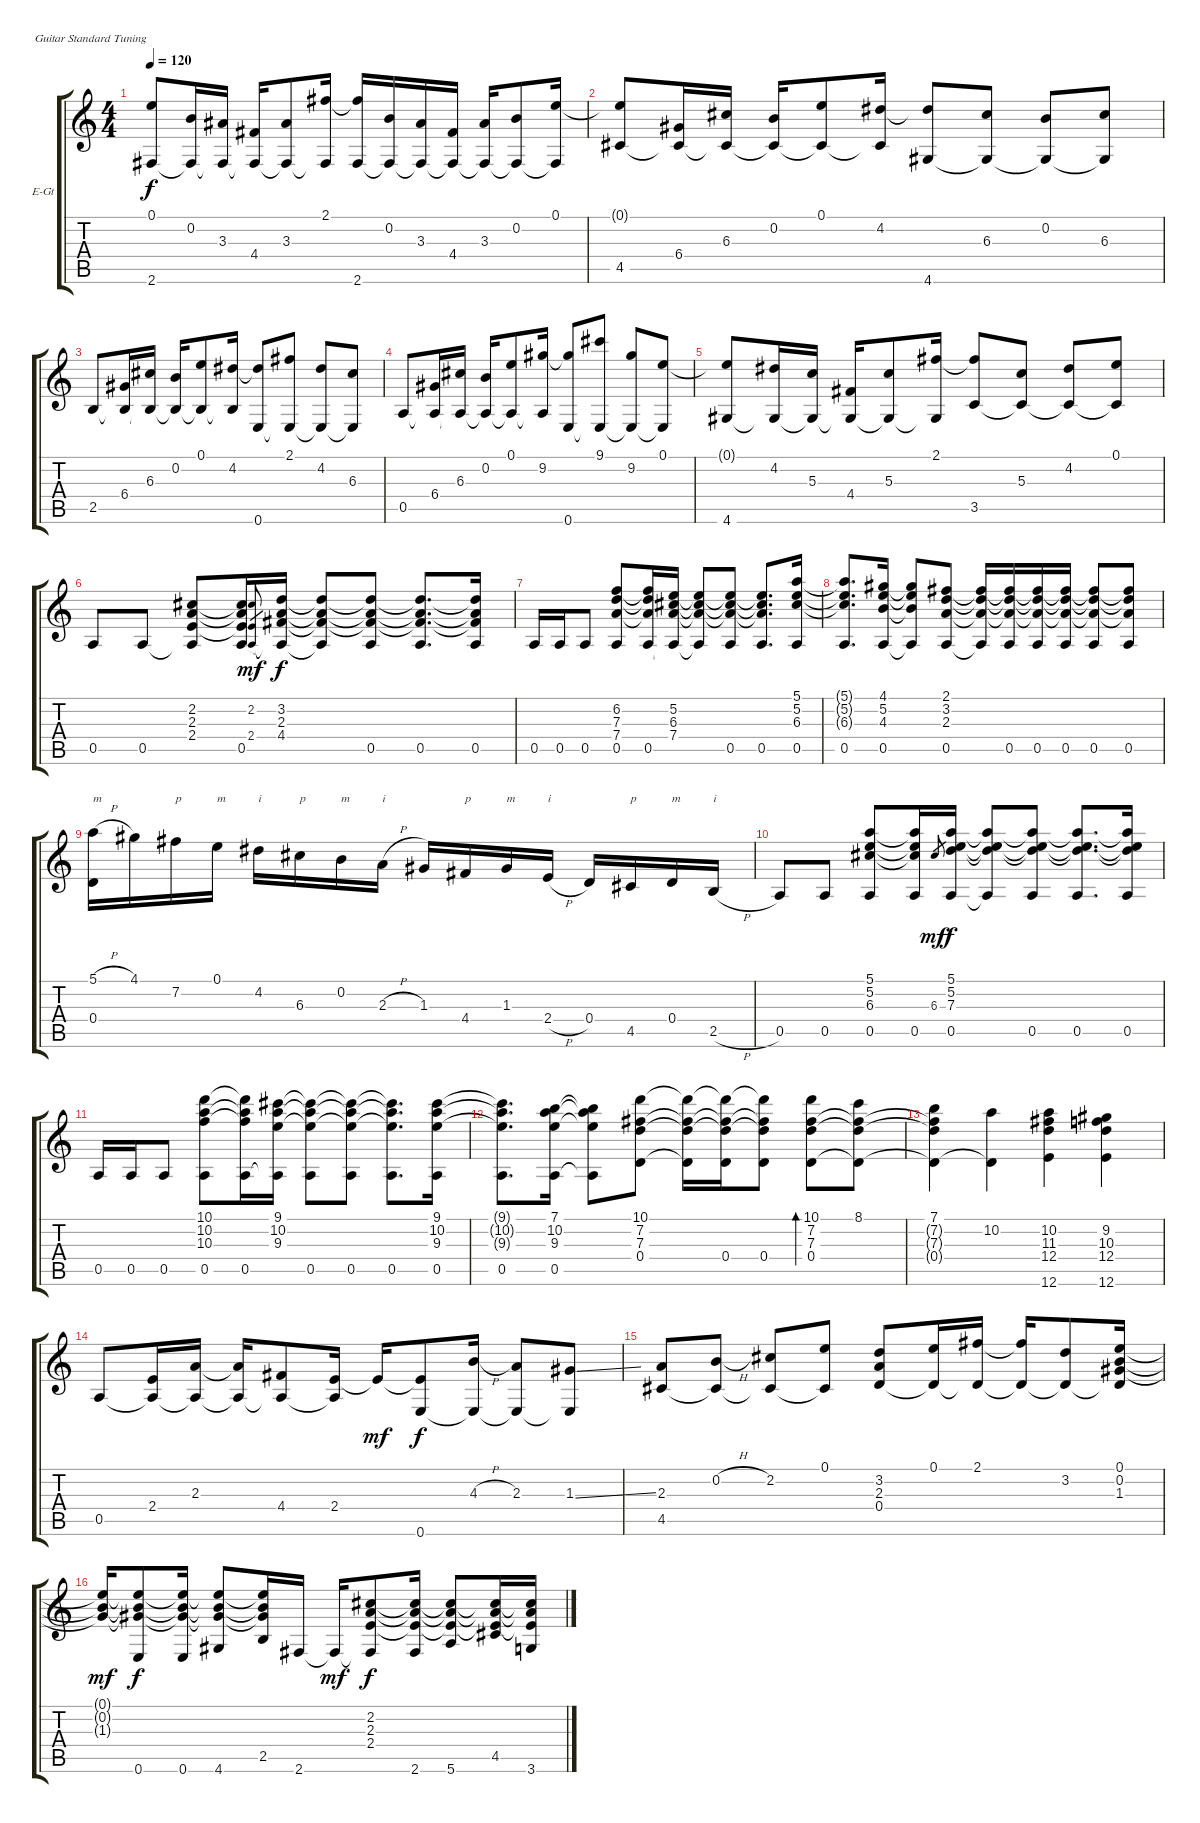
\bracketExtendMode groupsimilarinstruments
\firstSystemTrackNameOrientation horizontal
\otherSystemsTrackNameOrientation horizontal
\track ("" "E-Gt") {instrument electricguitarjazz}
\staff {score tabs}
\tuning (E4 B3 G3 D3 A2 E2)
\ts (4 4)
\tempo 120
\clef g2
\ks c
(0.1{t} 2.6).8{dy f} (0.2 2.6{t}).16 (3.3 2.6{t}).16 (4.4 2.6{t}).16 (3.3 2.6{t}).8 (2.1 2.6{t}).16 (2.1{t} 2.6).16 (0.2 2.6{t}).16 (3.3 2.6{t}).16 (4.4 2.6{t}).16 (3.3 2.6{t}).16 (0.2 2.6{t}).8 (0.1 2.6{t}).16 |
(0.1{t} 4.5).8 (6.4 4.5{t}).16 (6.3 4.5{t}).16 (0.2 4.5{t}).16 (0.1 4.5{t}).8 (4.2 4.5{t}).16 (4.2{t} 4.6).8 (6.3 4.6{t}).8 (0.2 4.6{t}).8 (6.3 4.6{t}).8 |
2.5.8 (6.4 2.5{t}).16 (6.3 2.5{t}).16 (0.2 2.5{t}).16 (0.1 2.5{t}).8 (4.2 2.5{t}).16 (4.2{t} 0.6).8 (2.1 0.6{t}).8 (4.2 0.6{t}).8 (6.3 0.6{t}).8 |
0.5.8 (6.4 0.5{t}).16 (6.3 0.5{t}).16 (0.2 0.5{t}).16 (0.1 0.5{t}).8 (9.2 0.5{t}).16 (9.2{t} 0.6).8 (9.1 0.6{t}).8 (9.2 0.6{t}).8 (0.1 0.6{t}).8 |
(0.1{t} 4.6).8 (4.2 4.6{t}).16 (5.3 4.6{t}).16 (4.4 4.6{t}).16 (5.3 4.6{t}).8 (2.1 4.6{t}).16 (2.1{t} 3.5).8 (5.3 3.5{t}).8 (4.2 3.5{t}).8 (0.1 3.5{t}).8 |
0.5.8 0.5.8 (2.2 2.3 2.4 0.5{t}).8 (2.2{t} 2.3{t} 2.4{t} 0.5).16 (2.2 2.4 0.5{t}).8{gr dy mf} (3.2 2.3 4.4 0.5{t}).16{dy f} (0.5{t} 3.2{t} 2.3{t} 4.4{t}).8 (0.5 3.2{t} 2.3{t} 4.4{t}).8 (0.5 3.2{t} 2.3{t} 4.4{t}).8{d} (3.2{t} 2.3{t} 4.4{t} 0.5).16 |
0.5.16 0.5.16 0.5.8 (6.2 7.3 7.4 0.5).8 (6.2{t} 7.3{t} 7.4{t} 0.5).16 (5.2 6.3 7.4 0.5{t}).16 (0.5{t} 5.2{t} 6.3{t} 7.4{t}).8 (0.5 5.2{t} 6.3{t} 7.4{t}).8 (5.2{t} 6.3{t} 7.4{t} 0.5).8{d} (5.1 5.2 6.3 0.5).16 |
(5.1{t} 5.2{t} 6.3{t} 0.5).8{d} (4.1 5.2 4.3 0.5).16 (4.1{t} 5.2{t} 4.3{t} 0.5{t}).8 (2.1 3.2 2.3 0.5).8 (0.5{t} 2.1{t} 3.2{t} 2.3{t}).16 (0.5 2.1{t} 3.2{t} 2.3{t}).16 (0.5 2.1{t} 3.2{t} 2.3{t}).16 (0.5 2.1{t} 3.2{t} 2.3{t}).16 (0.5 2.1{t} 3.2{t} 2.3{t}).8 (2.1{t} 3.2{t} 2.3{t} 0.5).8 |
(5.1{h} 0.4).16{txt "m"} 4.1.16 7.2.16{txt "p"} 0.1.16{txt "m"} 4.2.16{txt "i"} 6.3.16{txt "p"} 0.2.16{txt "m"} 2.3{h}.16{txt "i"} 1.3.16 4.4.16{txt "p"} 1.3.16{txt "m"} 2.4{h}.16{txt "i"} 0.4.16 4.5.16{txt "p"} 0.4.16{txt "m"} 2.5{h}.16{txt "i"} |
0.5.8 0.5.8 (5.1 5.2 6.3 0.5).8 (5.1{t} 5.2{t} 6.3{t} 0.5).16 6.3.8{gr dy mf} (5.1 5.2 7.3 0.5).16{dy f} (0.5{t} 5.1{t} 5.2{t} 7.3{t}).8 (0.5 5.1{t} 5.2{t} 7.3{t}).8 (0.5 5.1{t} 5.2{t} 7.3{t}).8{d} (5.1{t} 5.2{t} 7.3{t} 0.5).16 |
0.5.16 0.5.16 0.5.8 (10.1 10.2 10.3 0.5).8 (10.1{t} 10.2{t} 10.3{t} 0.5).16 (9.1 10.2 9.3 0.5{t}).16 (0.5 9.1{t} 10.2{t} 9.3{t}).8 (0.5 9.1{t} 10.2{t} 9.3{t}).8 (9.1{t} 10.2{t} 9.3{t} 0.5).8{d} (9.1 10.2 9.3 0.5).16 |
(9.1{t} 10.2{t} 9.3{t} 0.5).8{d} (7.1 10.2 9.3 0.5).16 (7.1{t} 10.2{t} 9.3{t} 0.5{t}).8 (10.1 7.2 7.3 0.4).8 (0.4{t} 10.1{t} 7.2{t} 7.3{t}).16 (0.4 10.1{t} 7.2{t} 7.3{t}).16 (10.1{t} 7.2{t} 7.3{t} 0.4).8 (10.1 7.2 7.3 0.4).8{bd 60} (8.1 7.2{t} 7.3{t} 0.4{t}).8 |
(7.1 7.2{t} 7.3{t} 0.4{t}).4 (10.2 0.4{t}).4 (10.2 11.3 12.4 12.6).4 (9.2 10.3 12.4 12.6).4 |
0.5.8 (2.4 0.5{t}).16 (2.3 0.5{t}).16 (2.3{t} 0.5{t}).16 (4.4 0.5{t}).8 (2.4 0.5{t}).16 2.4{t}.16{dy mf} (2.4{t} 0.6).8{dy f} (4.3{h} 0.6{t}).16 (2.3 0.6{t}).8 (1.3{ss} 0.6{t}).8 |
(2.3 4.5).8 (0.2{h} 4.5{t}).8 (2.2 4.5{t}).8 (0.1 4.5{t}).8 (3.2 2.3 0.4).8 (0.1 0.4{t}).16 (2.1 0.4{t}).16 (2.1{t} 0.4{t}).16 (3.2 0.4{t}).8 (0.1 0.2 1.3 0.4{t}).16 |
(0.1{t} 0.2{t} 1.3{t}).16{dy mf} (0.6 0.1{t} 0.2{t} 1.3{t}).8{dy f} (0.6 0.1{t} 0.2{t} 1.3{t}).16 (4.6 0.1{t} 0.2{t} 1.3{t}).8 (0.1{t} 0.2{t} 1.3{t} 2.5).16 2.6.16 2.6{t}.16{dy mf} (2.2 2.3 2.4 2.6{t}).8{dy f} (2.6 2.2{t} 2.3{t} 2.4{t}).16 (5.6 2.2{t} 2.3{t} 2.4{t}).8 (4.5 2.2{t} 2.3{t} 2.4{t}).16 (2.2{t} 2.3{t} 2.4{t} 3.6).16
